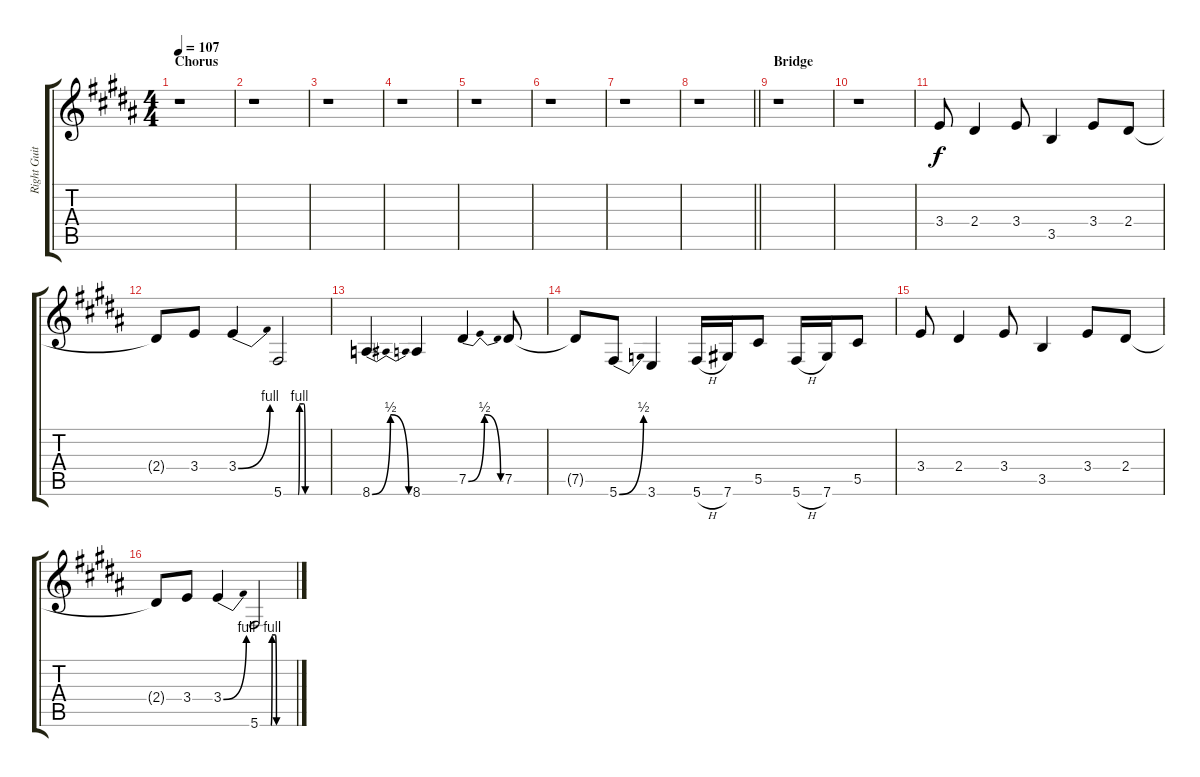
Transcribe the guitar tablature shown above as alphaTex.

\track ("Right Guitar II" "Right Guit") {instrument overdrivenguitar}
\staff {score tabs}
\tuning (Eb4 Bb3 Gb3 Db3 Ab2 Db2) {hide}
\ts (4 4)
\section ("" "Chorus")
\tempo 107
\clef g2
\ks b
r.1{dy f} |
r.1 |
r.1 |
r.1 |
r.1 |
r.1 |
r.1 |
\barLineRight lightlight
r.1 |
\section ("" "Bridge")
r.1 |
r.1 |
3.4.8 2.4.4 3.4.8 3.5.4 3.4.8 2.4.8 |
2.4{t}.8 3.4.8 3.4{be (bend 0 0 60 4)}.4 5.6{be (custom 0 0 20 0 22 4 28 4 30 0 60 0)}.2 |
8.6{be (bendrelease 0 0 45 2 45 2 60 0)}.4{d} 8.6.4 7.5{be (bendrelease 0 0 45 2 45 2 60 0)}.4 7.5.8 |
7.5{t}.8 5.6{be (bend 0 0 60 2)}.8 3.6.4 5.6{h}.16 7.6.16 5.5.8 5.6{h}.16 7.6.16 5.5.8 |
3.4.8 2.4.4 3.4.8 3.5.4 3.4.8 2.4.8 |
2.4{t}.8 3.4.8 3.4{be (bend 0 0 60 4)}.4 5.6{be (custom 0 0 20 0 22 4 28 4 30 0 60 0)}.2
